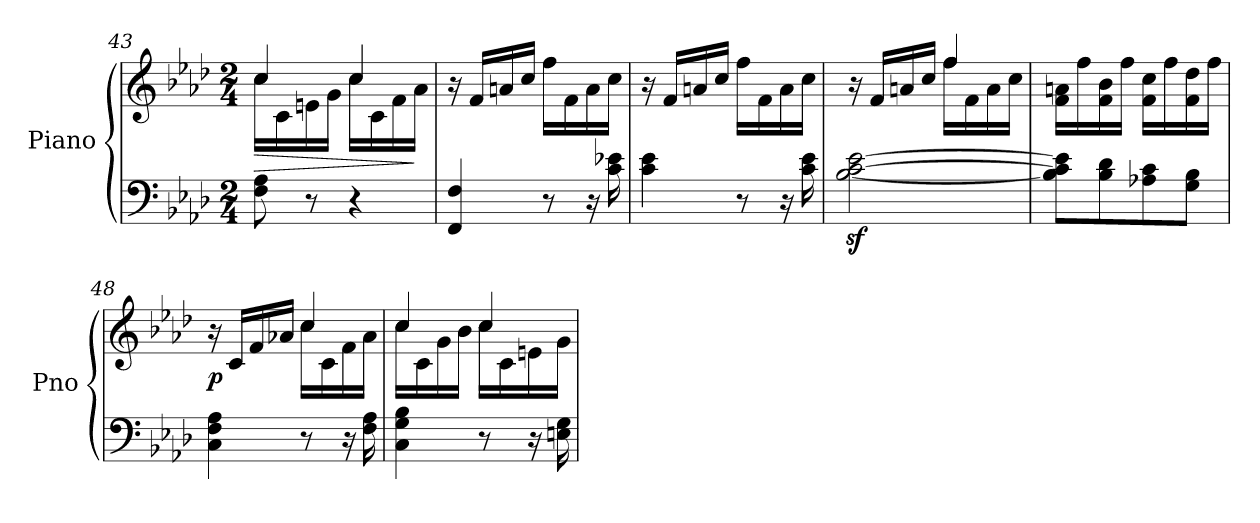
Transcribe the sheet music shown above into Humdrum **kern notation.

**kern	**kern	**dynam
*part1	*part1	*part1
*staff2	*staff1	*staff1/2
*I"Piano	*	*
*I'Pno	*	*
*clefF4	*clefG2	*
*k[b-e-a-d-]	*k[b-e-a-d-]	*
*A-:	*A-:	*
*M2/4	*M2/4	*
=43	=43	=43
!	!	!LO:HP:b
*	*^	*
8F\ 8A-\	4cc/	16cc\LL	>
.	.	16c\	.
8r	.	16en\	.
.	.	16g\JJ	.
4r	4cc/	16cc\LL	.
.	.	16c\	.
.	.	16f\	.
.	.	16a-\JJ	]
=44	=44	=44	=44
!	!LO:TX:b:t=cresc.	!	!
*	*v	*v	*
4FF/ 4F/	16r	.
.	16f/LL	.
.	16an/	.
.	16cc/JJ	.
8r	16ff\LL	.
.	16f\	.
16r	16a\	.
16c\ 16e-X\	16cc\JJ	.
!!LO:LB:g=z
=45	=45	=45
4c\ 4e-\	16r	.
.	16f/LL	.
.	16an/	.
.	16cc/JJ	.
8r	16ff\LL	.
.	16f\	.
16r	16a\	.
16c\ 16e-\	16cc\JJ	.
=46	=46	=46
*	*^	*
[2B-\z< [2c\z< [2e-\z<	16r	4ryy	.
.	16f/LL	.	.
.	16an/	.	.
.	16cc/JJ	.	.
.	4ff/	16ff\LL	.
.	.	16f\	.
.	.	16a\	.
.	.	16cc\JJ	.
*	*v	*v	*
=47	=47	=47
8B-\] 8c\] 8e-\]L	16f\ 16an\LL	.
.	16ff\	.
8B-\ 8d-\	16f\ 16b-\	.
.	16ff\JJ	.
8A-X\ 8c\	16f\ 16cc\LL	.
.	16ff\	.
8G\ 8B-\J	16f\ 16dd-\	.
.	16ff\JJ	.
=48	=48	=48
*	*^	*
!	!	!	!LO:DY:b
4C\ 4F\ 4A-\	16r	4ryy	p
.	16c/LL	.	.
.	16f/	.	.
.	16a-X/JJ	.	.
8r	4cc/	16cc\LL	.
.	.	16c\	.
16r	.	16f\	.
16F\ 16A-\	.	16a-\JJ	.
=49	=49	=49	=49
4C\ 4G\ 4B-\	4cc/	16cc\LL	.
.	.	16c\	.
.	.	16g\	.
.	.	16b-\JJ	.
8r	4cc/	16cc\LL	.
.	.	16c\	.
16r	.	16en\	.
16En\ 16G\	.	16g\JJ	.
*	*v	*v	*
=	=	=
*-	*-	*-
